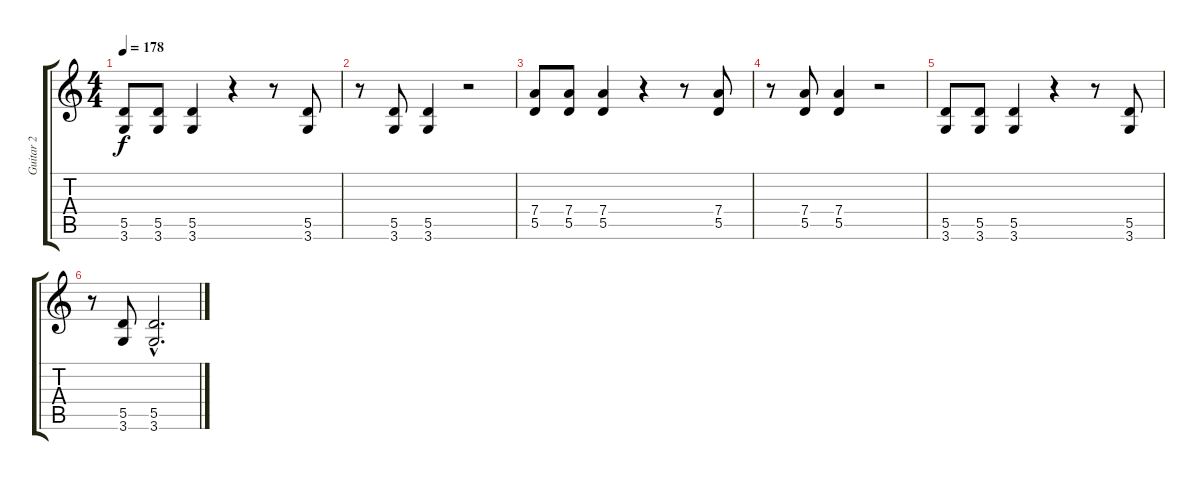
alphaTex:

\track ("Guitar 2" "Guitar 2") {instrument overdrivenguitar}
\staff {score tabs}
\tuning (E4 B3 G3 D3 A2 E2) {hide}
\ts (4 4)
\tempo 178
\clef g2
\ks c
(5.5 3.6).8{dy f} (5.5 3.6).8 (5.5 3.6).4 r.4 r.8 (5.5 3.6).8 |
r.8 (5.5 3.6).8 (5.5 3.6).4 r.2 |
(7.4 5.5).8 (7.4 5.5).8 (7.4 5.5).4 r.4 r.8 (7.4 5.5).8 |
r.8 (7.4 5.5).8 (7.4 5.5).4 r.2 |
(5.5 3.6).8 (5.5 3.6).8 (5.5 3.6).4 r.4 r.8 (5.5 3.6).8 |
r.8 (5.5 3.6).8 (5.5{hac} 3.6{hac}).2{d}
